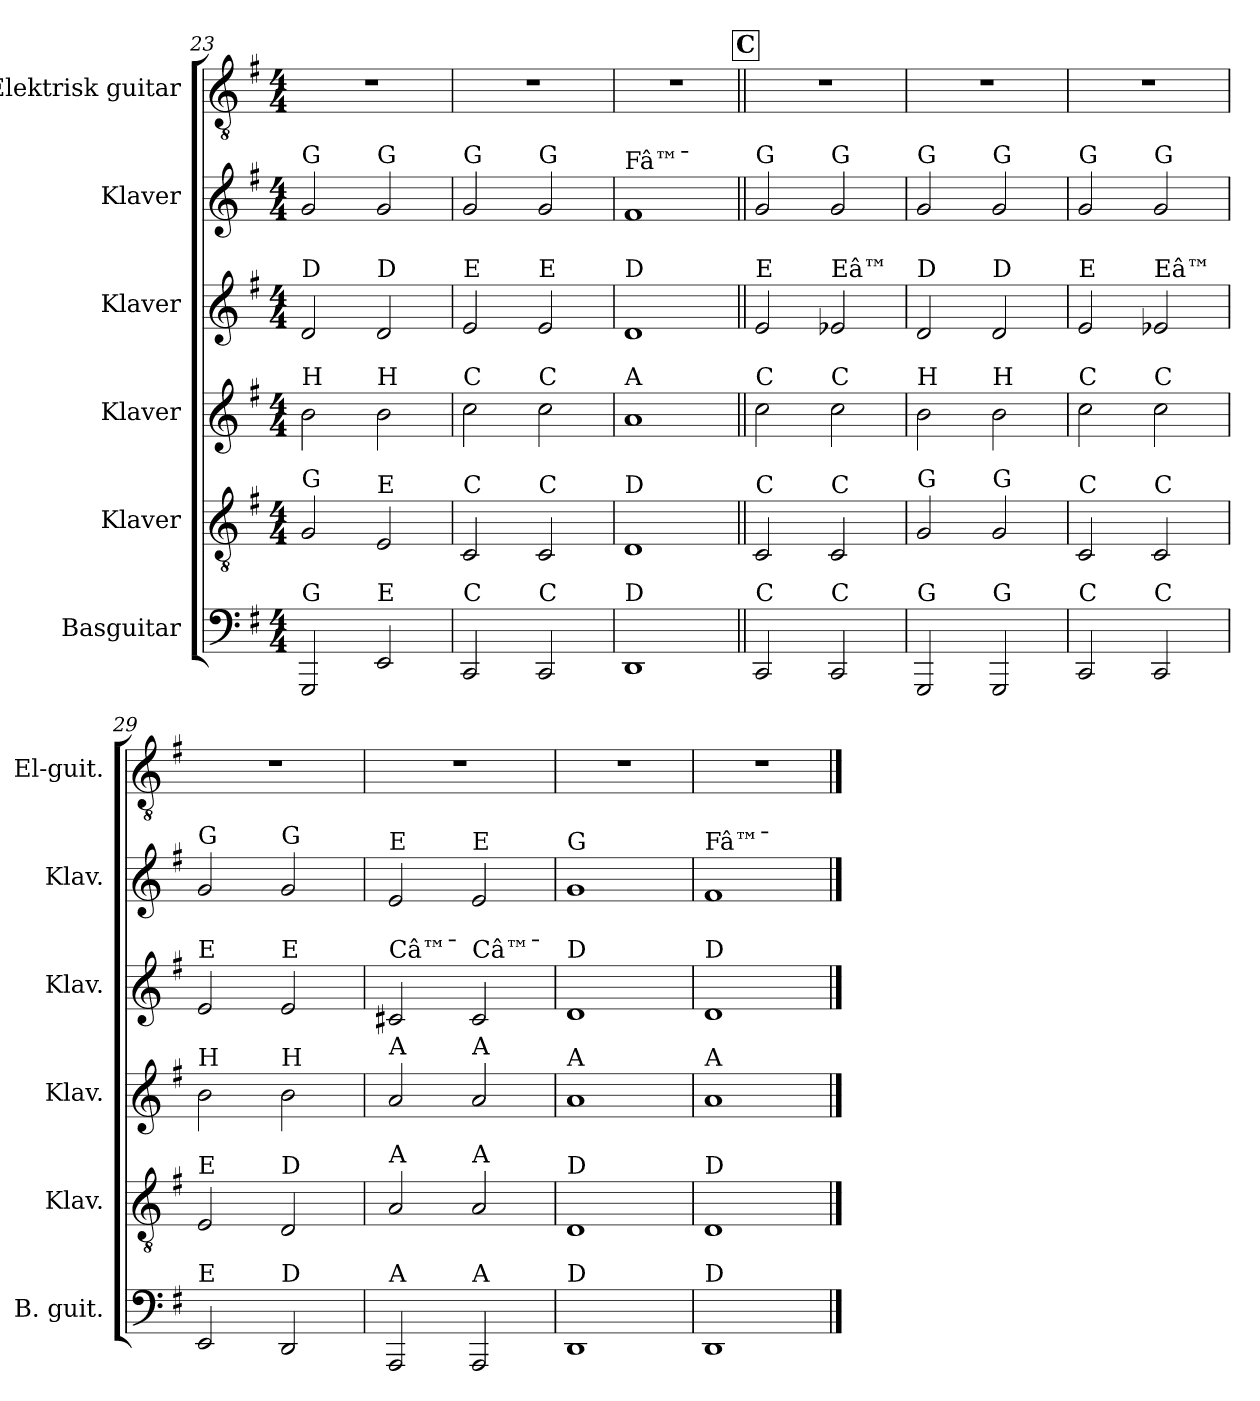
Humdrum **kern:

**kern	**kern	**kern	**kern	**kern	**kern
*part6	*part5	*part4	*part3	*part2	*part1
*staff6	*staff5	*staff4	*staff3	*staff2	*staff1
*I"Basguitar	*I"Klaver	*I"Klaver	*I"Klaver	*I"Klaver	*I"Elektrisk guitar
*I'B. guit.	*I'Klav.	*I'Klav.	*I'Klav.	*I'Klav.	*I'El-guit.
*	*clefGv2	*clefG2	*clefG2	*clefG2	*clefGv2
*ITrd7c12	*ITrd14c24	*	*	*	*
*k[f#]	*k[f#]	*k[f#]	*k[f#]	*k[f#]	*k[f#]
*M4/4	*M4/4	*M4/4	*M4/4	*M4/4	*M4/4
=23	=23	=23	=23	=23	=23
!	!	!	!	!LO:TX:a:t=G	!
!	!	!	!LO:TX:a:t=D	!	!
!	!	!LO:TX:a:t=H	!	!	!
!	!LO:TX:a:t=G	!	!	!	!
!LO:TX:a:t=G	!	!	!	!	!
2GGGG	2GGG/	2b\	2d/	2g/	1r
!	!	!	!	!LO:TX:a:t=G	!
!	!	!	!LO:TX:a:t=D	!	!
!	!	!LO:TX:a:t=H	!	!	!
!	!LO:TX:a:t=E	!	!	!	!
!LO:TX:a:t=E	!	!	!	!	!
2EEE	2EEE/	2b\	2d/	2g/	.
=24	=24	=24	=24	=24	=24
!	!	!	!	!LO:TX:a:t=G	!
!	!	!	!LO:TX:a:t=E	!	!
!	!	!LO:TX:a:t=C	!	!	!
!	!LO:TX:a:t=C	!	!	!	!
!LO:TX:a:t=C	!	!	!	!	!
2CCC	2CCC/	2cc\	2e/	2g/	1r
!	!	!	!	!LO:TX:a:t=G	!
!	!	!	!LO:TX:a:t=E	!	!
!	!	!LO:TX:a:t=C	!	!	!
!	!LO:TX:a:t=C	!	!	!	!
!LO:TX:a:t=C	!	!	!	!	!
2CCC	2CCC/	2cc\	2e/	2g/	.
=25	=25	=25	=25	=25	=25
!	!	!	!	!LO:TX:a:t=Fâ™¯	!
!	!	!	!LO:TX:a:t=D	!	!
!	!	!LO:TX:a:t=A	!	!	!
!	!LO:TX:a:t=D	!	!	!	!
!LO:TX:a:t=D	!	!	!	!	!
1DDD	1DDD	1a	1d	1f#	1r
!!LO:LB:g=z
!!LO:REH:place=s1:a:B:fs=14:t=C
=26||	=26||	=26||	=26||	=26||	=26||
!	!	!	!	!LO:TX:a:t=G	!
!	!	!	!LO:TX:a:t=E	!	!
!	!	!LO:TX:a:t=C	!	!	!
!	!LO:TX:a:t=C	!	!	!	!
!LO:TX:a:t=C	!	!	!	!	!
2CCC	2CCC/	2cc\	2e/	2g/	1r
!	!	!	!	!LO:TX:a:t=G	!
!	!	!	!LO:TX:a:t=Eâ™­	!	!
!	!	!LO:TX:a:t=C	!	!	!
!	!LO:TX:a:t=C	!	!	!	!
!LO:TX:a:t=C	!	!	!	!	!
2CCC	2CCC/	2cc\	2e-X/	2g/	.
=27	=27	=27	=27	=27	=27
!	!	!	!	!LO:TX:a:t=G	!
!	!	!	!LO:TX:a:t=D	!	!
!	!	!LO:TX:a:t=H	!	!	!
!	!LO:TX:a:t=G	!	!	!	!
!LO:TX:a:t=G	!	!	!	!	!
2GGGG	2GGG/	2b\	2d/	2g/	1r
!	!	!	!	!LO:TX:a:t=G	!
!	!	!	!LO:TX:a:t=D	!	!
!	!	!LO:TX:a:t=H	!	!	!
!	!LO:TX:a:t=G	!	!	!	!
!LO:TX:a:t=G	!	!	!	!	!
2GGGG	2GGG/	2b\	2d/	2g/	.
=28	=28	=28	=28	=28	=28
!	!	!	!	!LO:TX:a:t=G	!
!	!	!	!LO:TX:a:t=E	!	!
!	!	!LO:TX:a:t=C	!	!	!
!	!LO:TX:a:t=C	!	!	!	!
!LO:TX:a:t=C	!	!	!	!	!
2CCC	2CCC/	2cc\	2e/	2g/	1r
!	!	!	!	!LO:TX:a:t=G	!
!	!	!	!LO:TX:a:t=Eâ™­	!	!
!	!	!LO:TX:a:t=C	!	!	!
!	!LO:TX:a:t=C	!	!	!	!
!LO:TX:a:t=C	!	!	!	!	!
2CCC	2CCC/	2cc\	2e-X/	2g/	.
=29	=29	=29	=29	=29	=29
!	!	!	!	!LO:TX:a:t=G	!
!	!	!	!LO:TX:a:t=E	!	!
!	!	!LO:TX:a:t=H	!	!	!
!	!LO:TX:a:t=E	!	!	!	!
!LO:TX:a:t=E	!	!	!	!	!
2EEE	2EEE/	2b\	2e/	2g/	1r
!	!	!	!	!LO:TX:a:t=G	!
!	!	!	!LO:TX:a:t=E	!	!
!	!	!LO:TX:a:t=H	!	!	!
!	!LO:TX:a:t=D	!	!	!	!
!LO:TX:a:t=D	!	!	!	!	!
2DDD	2DDD/	2b\	2e/	2g/	.
=30	=30	=30	=30	=30	=30
!	!	!	!	!LO:TX:a:t=E	!
!	!	!	!LO:TX:a:t=Câ™¯	!	!
!	!	!LO:TX:a:t=A	!	!	!
!	!LO:TX:a:t=A	!	!	!	!
!LO:TX:a:t=A	!	!	!	!	!
2AAAA	2AAA/	2a/	2c#X/	2e/	1r
!	!	!	!	!LO:TX:a:t=E	!
!	!	!	!LO:TX:a:t=Câ™¯	!	!
!	!	!LO:TX:a:t=A	!	!	!
!	!LO:TX:a:t=A	!	!	!	!
!LO:TX:a:t=A	!	!	!	!	!
2AAAA	2AAA/	2a/	2c#/	2e/	.
=31	=31	=31	=31	=31	=31
!	!	!	!	!LO:TX:a:t=G	!
!	!	!	!LO:TX:a:t=D	!	!
!	!	!LO:TX:a:t=A	!	!	!
!	!LO:TX:a:t=D	!	!	!	!
!LO:TX:a:t=D	!	!	!	!	!
1DDD	1DDD	1a	1d	1g	1r
=32	=32	=32	=32	=32	=32
!	!	!	!	!LO:TX:a:t=Fâ™¯	!
!	!	!	!LO:TX:a:t=D	!	!
!	!	!LO:TX:a:t=A	!	!	!
!	!LO:TX:a:t=D	!	!	!	!
!LO:TX:a:t=D	!	!	!	!	!
1DDD	1DDD	1a	1d	1f#	1r
==	==	==	==	==	==
*-	*-	*-	*-	*-	*-
